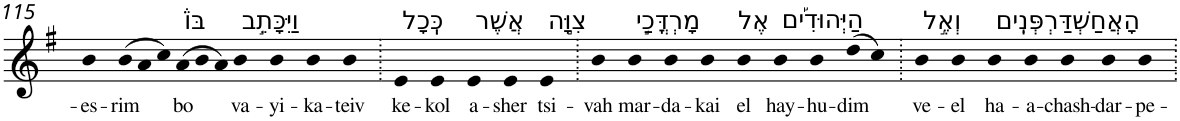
**kern	**text
*part1	*part1
*staff1	*staff1
*I"Piano	*
*I'Pno	*
!!LO:PB:g=z
*clefG2	*
*k[f#]	*
*G:	*
=115	=115
!	!LO:LY:b
4b	-es-
*Xtuplet	*
!	!LO:LY:b
(>12b	-rim
12a	.
12cc)	.
!LO:TX:a:t=בּוֹ֒	!
!	!LO:LY:b
(>12a	bo
12b	.
12a)	.
!LO:TX:a:t=וַיִּכָּתֵ֣ב	!
!	!LO:LY:b
4b	va-
!	!LO:LY:b
4b	-yi-
!	!LO:LY:b
4b	-ka-
!	!LO:LY:b
4b	-teiv
=116.	=116.
!LO:TX:a:t=כְּֽכָל	!
!	!LO:LY:b
4e	ke-
!	!LO:LY:b
4e	-kol
!LO:TX:a:t=אֲשֶׁר	!
!	!LO:LY:b
4e	a-
!	!LO:LY:b
4e	-sher
!LO:TX:a:t=צִוָּ֣ה	!
!	!LO:LY:b
4e	tsi-
=117.	=117.
!	!LO:LY:b
4b	-vah
!LO:TX:a:t=מָרְדֳּכַ֣י	!
!	!LO:LY:b
4b	mar-
!	!LO:LY:b
4b	-da-
!	!LO:LY:b
4b	-kai
!LO:TX:a:t=אֶל	!
!	!LO:LY:b
4b	el
!LO:TX:a:t=הַיְּהוּדִ֡ים	!
!	!LO:LY:b
4b	hay-
!	!LO:LY:b
4b	-hu-
!	!LO:LY:b
(>8dd	-dim
8cc)	.
=118.	=118.
!LO:TX:a:t=וְאֶ֣ל	!
!	!LO:LY:b
4b	ve-
!	!LO:LY:b
4b	-el
!LO:TX:a:t=הָאֲחַשְׁדַּרְפְּנִֽים	!
!	!LO:LY:b
4b	ha-
!	!LO:LY:b
4b	-a-
!	!LO:LY:b
4b	-chash-
!	!LO:LY:b
4b	-dar-
!	!LO:LY:b
4b	-pe-
=.	=.
*-	*-
